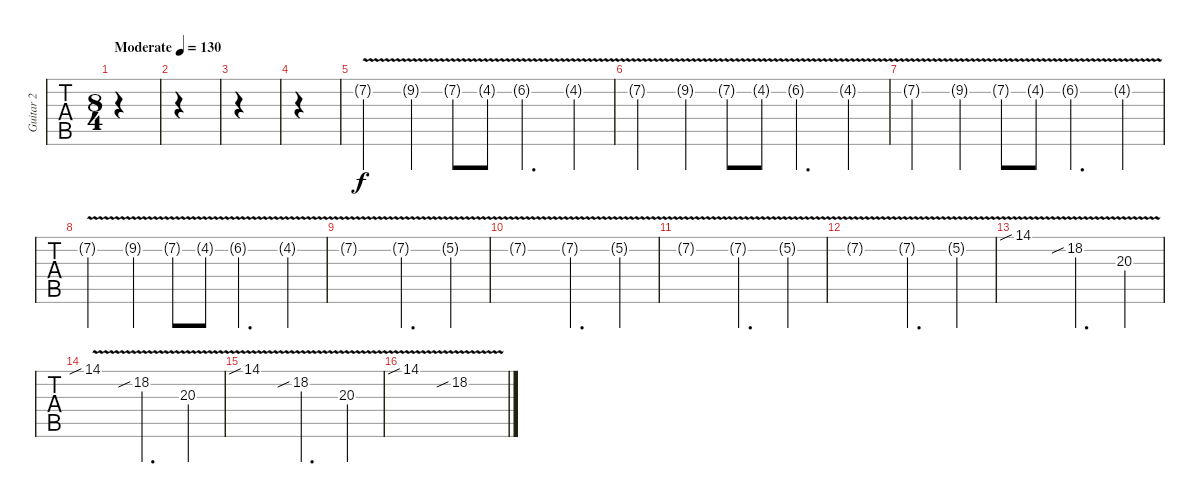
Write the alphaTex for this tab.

\track ("Guitar 2" "Guitar 2") {instrument distortionguitar}
\staff {tabs}
\tuning (D4 A3 F3 C3 G2 C2) {hide}
\ts (8 4)
\tempo (130 "Moderate")
\tempo 90
\tempo (130 "Moderate")
\clef g2
\ks c
|
|
|
|
7.2{v g}.2 9.2{v g}.4 7.2{v g}.8 4.2{v g}.8 6.2{v g}.2{d} 4.2{v g}.4 |
7.2{v g}.2 9.2{v g}.4 7.2{v g}.8 4.2{v g}.8 6.2{v g}.2{d} 4.2{v g}.4 |
7.2{v g}.2 9.2{v g}.4 7.2{v g}.8 4.2{v g}.8 6.2{v g}.2{d} 4.2{v g}.4 |
7.2{v g}.2 9.2{v g}.4 7.2{v g}.8 4.2{v g}.8 6.2{v g}.2{d} 4.2{v g}.4 |
7.2{v g}.1 7.2{v g}.2{d} 5.2{v g}.4 |
7.2{v g}.1 7.2{v g}.2{d} 5.2{v g}.4 |
7.2{v g}.1 7.2{v g}.2{d} 5.2{v g}.4 |
7.2{v g}.1 7.2{v g}.2{d} 5.2{v g}.4 |
14.1{v sib}.1{dy f} 18.2{v sib}.2{d} 20.3{v}.4 |
14.1{v sib}.1 18.2{v sib}.2{d} 20.3{v}.4 |
14.1{v sib}.1 18.2{v sib}.2{d} 20.3{v}.4 |
14.1{v sib}.1 18.2{v sib}.1
